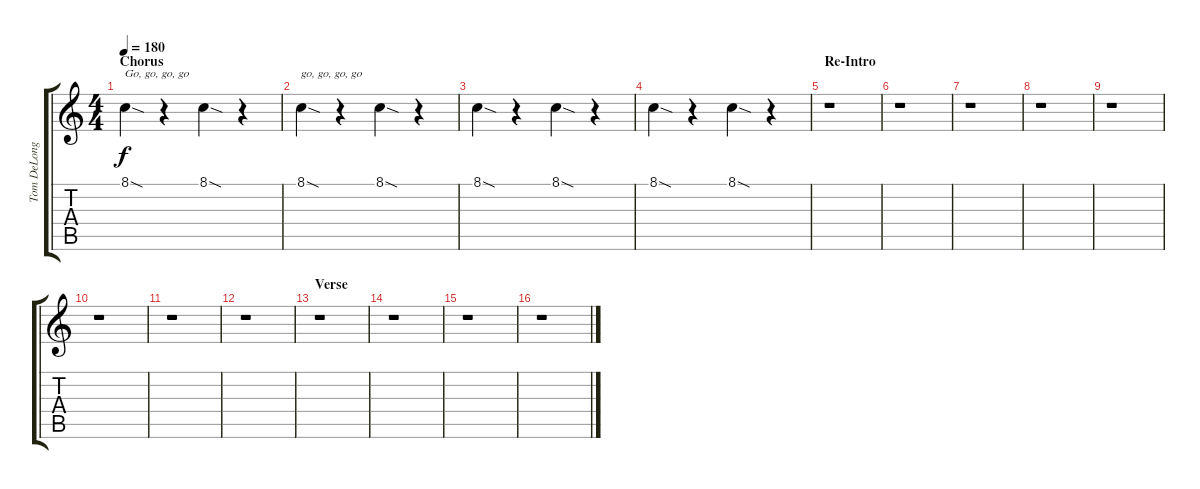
\track ("Tom DeLonge (Vox)" "Tom DeLong") {instrument altosax}
\staff {score tabs}
\tuning (E4 B3 G3 D3 A2 E2) {hide}
\ts (4 4)
\section ("" "Chorus")
\tempo 180
\clef g2
\ks c
8.1{sod}.4{txt "Go, go, go, go" dy f} r.4 8.1{sod}.4 r.4 |
8.1{sod}.4{txt "go, go, go, go"} r.4 8.1{sod}.4 r.4 |
8.1{sod}.4 r.4 8.1{sod}.4 r.4 |
8.1{sod}.4 r.4 8.1{sod}.4 r.4 |
\section ("" "Re-Intro")
r.1 |
r.1 |
r.1 |
r.1 |
r.1 |
r.1 |
r.1 |
r.1 |
\section ("" "Verse")
r.1 |
r.1 |
r.1 |
r.1
